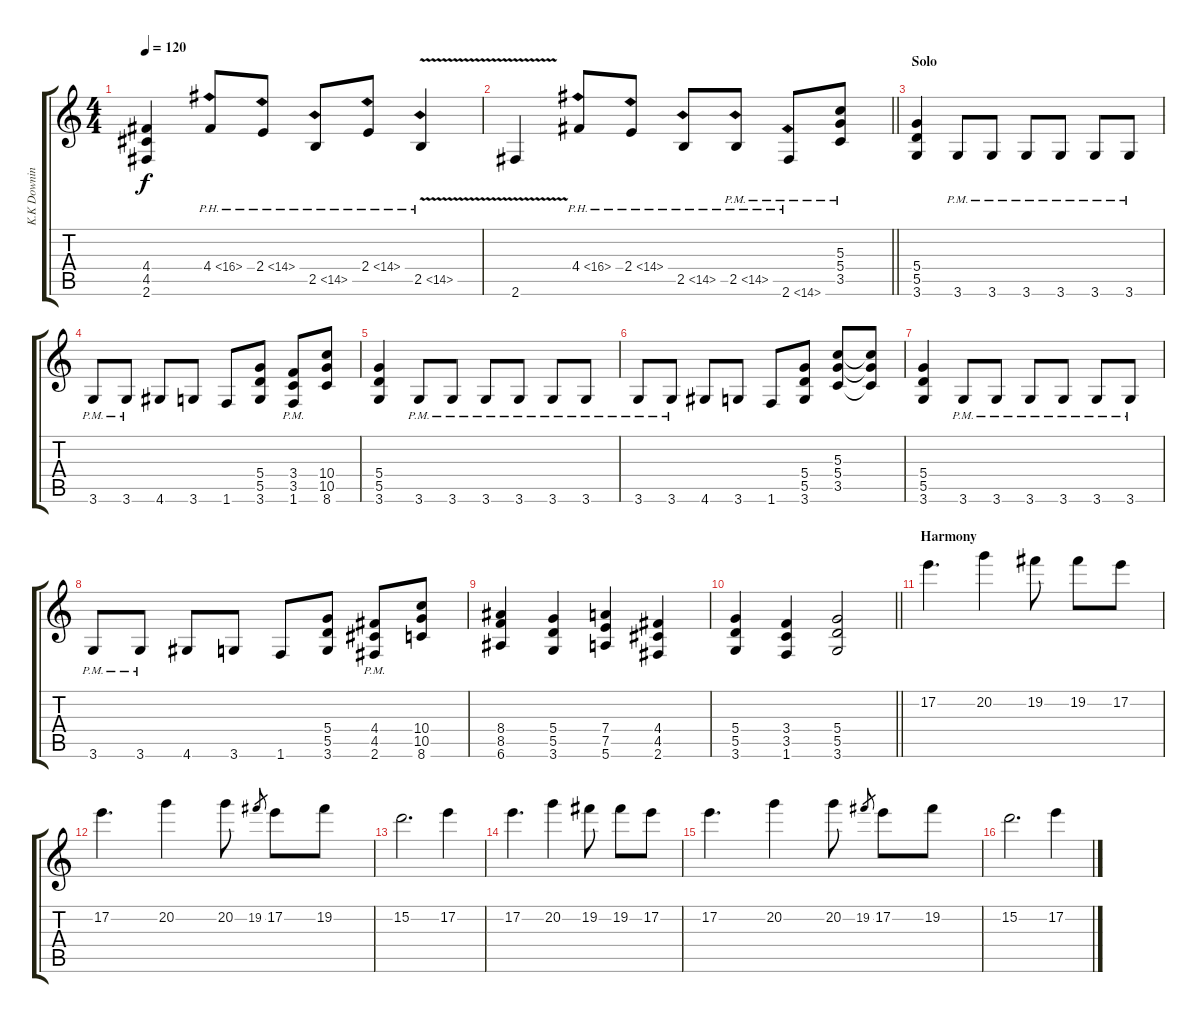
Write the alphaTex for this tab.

\track ("K.K Downing" "K.K Downin") {instrument distortionguitar}
\staff {score tabs}
\tuning (E4 B3 G3 D3 A2 E2) {hide}
\ts (4 4)
\tempo 120
\clef g2
\ks c
(4.4 4.5 2.6).4{dy f} 4.4{ph 12}.8 2.4{ph 12}.8 2.5{ph 12}.8 2.4{ph 12}.8 2.5{ph 12 v}.4 |
\barLineRight lightlight
2.6{v}.4 4.4{ph 12}.8 2.4{ph 12}.8 2.5{ph 12}.8 2.5{ph 12 pm}.8 2.6{ph 12 pm}.8 (5.3 5.4 3.5{pm}).8 |
\section ("" "Solo")
(5.4 5.5 3.6).4{volume 10 balance 8} 3.6{pm}.8 3.6{pm}.8 3.6{pm}.8 3.6{pm}.8 3.6{pm}.8 3.6{pm}.8 |
3.6{pm}.8 3.6{pm}.8 4.6.8 3.6.8 1.6.8 (5.4 5.5 3.6).8 (3.4{pm} 3.5{pm} 1.6{pm}).8 (10.4 10.5 8.6).8 |
(5.4 5.5 3.6).4 3.6{pm}.8 3.6{pm}.8 3.6{pm}.8 3.6{pm}.8 3.6{pm}.8 3.6{pm}.8 |
3.6{pm}.8 3.6{pm}.8 4.6.8 3.6.8 1.6.8 (5.4 5.5 3.6).8 (5.3 5.4 3.5).8 (5.3{t} 5.4{t} 3.5{t}).8 |
(5.4 5.5 3.6).4 3.6{pm}.8 3.6{pm}.8 3.6{pm}.8 3.6{pm}.8 3.6{pm}.8 3.6{pm}.8 |
3.6{pm}.8 3.6{pm}.8 4.6.8 3.6.8 1.6.8 (5.4 5.5 3.6).8 (4.4{pm} 4.5{pm} 2.6{pm}).8 (10.4 10.5 8.6).8 |
(8.4 8.5 6.6).4 (5.4 5.5 3.6).4 (7.4 7.5 5.6).4 (4.4 4.5 2.6).4 |
\barLineRight lightlight
(5.4 5.5 3.6).4 (3.4 3.5 1.6).4 (5.4 5.5 3.6).2 |
\section ("" "Harmony")
17.2.4{d volume 13 balance 1 instrument distortionguitar} 20.2.4 19.2.8 19.2.8 17.2.8 |
17.2.4{d} 20.2.4 20.2.8 19.2.8{gr} 17.2.8 19.2.8 |
15.2.2{d} 17.2.4 |
17.2.4{d} 20.2.4 19.2.8 19.2.8 17.2.8 |
17.2.4{d} 20.2.4 20.2.8 19.2.8{gr} 17.2.8 19.2.8 |
15.2.2{d} 17.2.4
